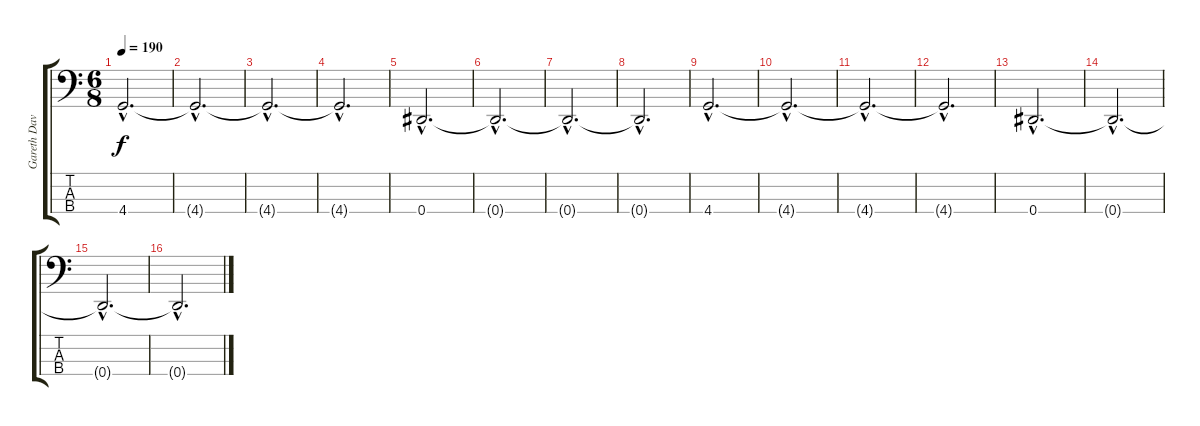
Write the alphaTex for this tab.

\track ("Gareth Davies" "Gareth Dav") {instrument electricbasspick}
\staff {score tabs}
\tuning (Gb2 Db2 Bb1 Eb1) {hide}
\ts (6 8)
\tempo 190
\clef f4
\ks c
4.4{hac}.2{d dy f instrument electricbasspick} |
4.4{hac t}.2{d} |
4.4{hac t}.2{d} |
4.4{hac t}.2{d} |
0.4{hac}.2{d} |
0.4{hac t}.2{d} |
0.4{hac t}.2{d} |
0.4{hac t}.2{d} |
4.4{hac}.2{d} |
4.4{hac t}.2{d} |
4.4{hac t}.2{d} |
4.4{hac t}.2{d} |
0.4{hac}.2{d} |
0.4{hac t}.2{d} |
0.4{hac t}.2{d} |
0.4{hac t}.2{d}
